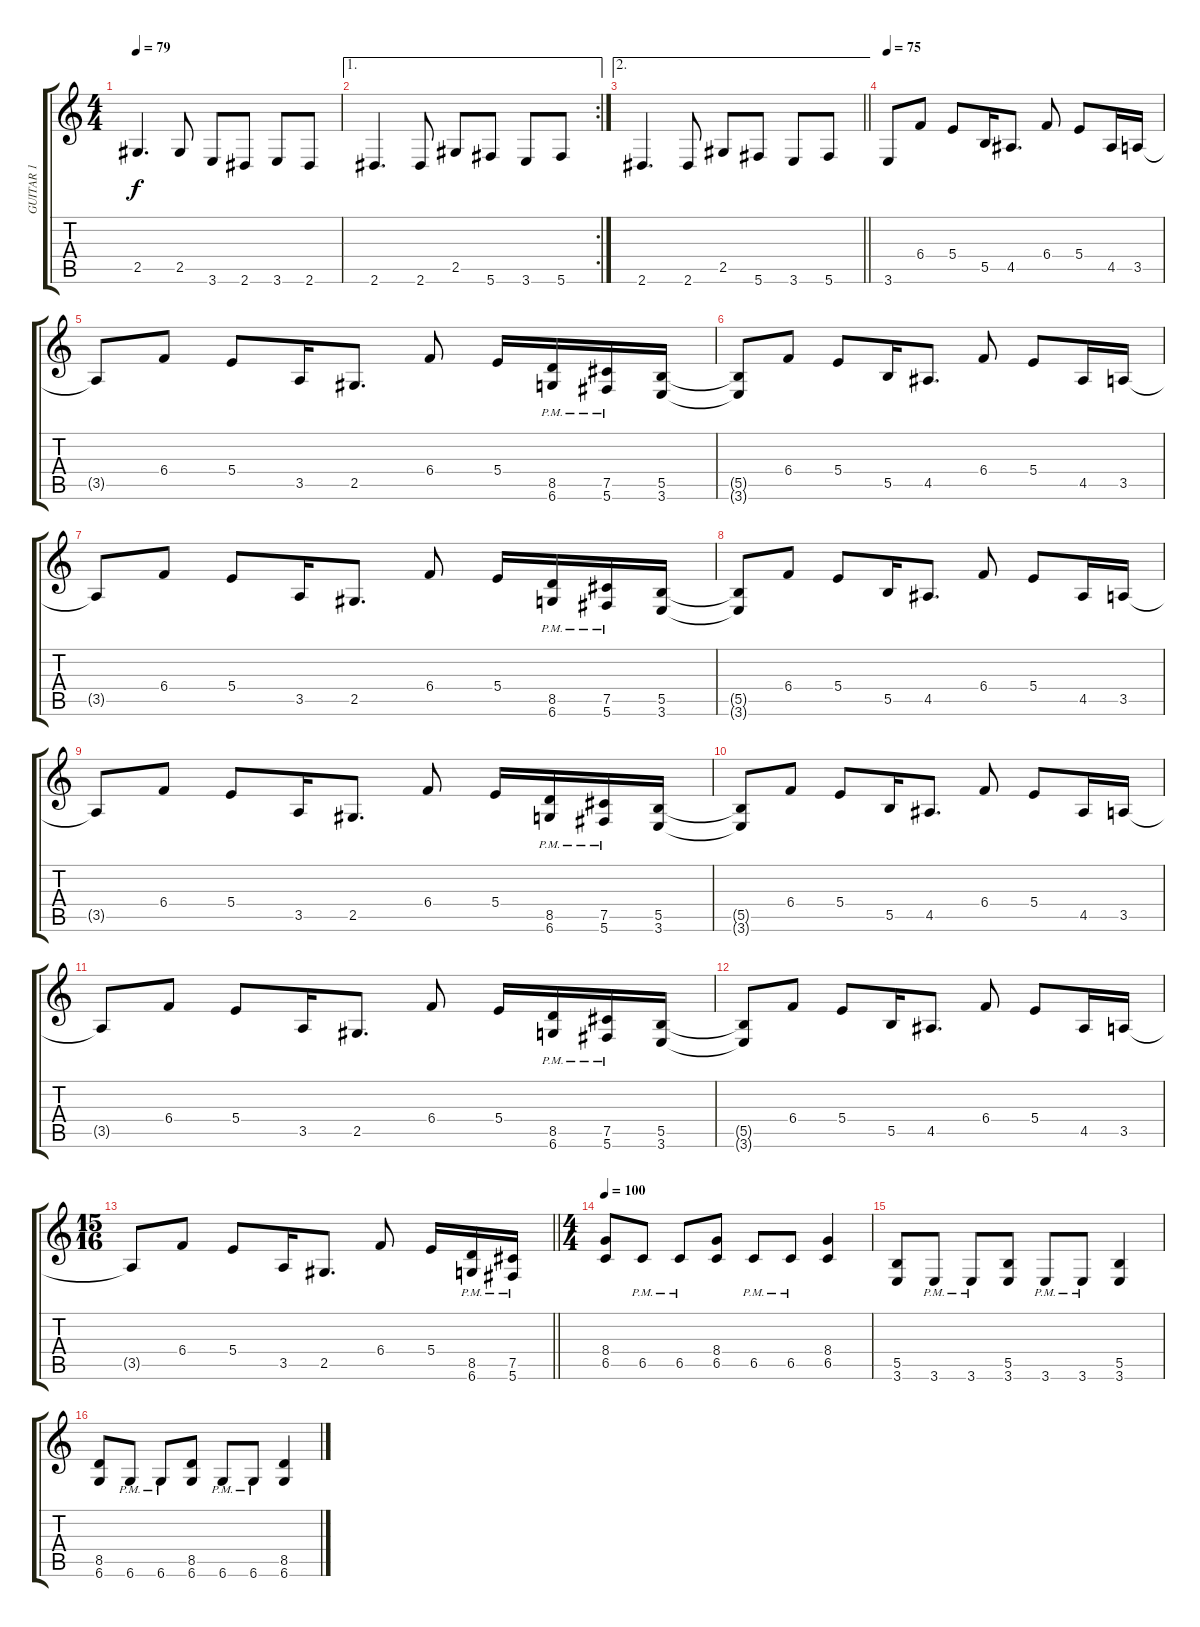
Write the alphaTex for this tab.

\track ("GUITAR 1" "GUITAR 1") {instrument overdrivenguitar}
\staff {score tabs}
\tuning (Db4 Ab3 E3 B2 Gb2 Db2) {hide}
\ts (4 4)
\tempo 79
\clef g2
\ks c
2.5.4{d dy f} 2.5.8 3.6.8 2.6.8 3.6.8 2.6.8 |
\ae 1
\rc 2
2.6.4{d} 2.6.8 2.5.8 5.6.8 3.6.8 5.6.8 |
\ae 2
\barLineRight lightlight
2.6.4{d} 2.6.8 2.5.8 5.6.8 3.6.8 5.6.8 |
\tempo 75
3.6.8 6.4.8 5.4.8 5.5.16 4.5.8{d} 6.4.8 5.4.8 4.5.16 3.5.16 |
3.5{t}.8 6.4.8 5.4.8 3.5.16 2.5.8{d} 6.4.8 5.4.16 (8.5{pm} 6.6{pm}).16 (7.5{pm} 5.6{pm}).16 (5.5 3.6).16 |
(5.5{t} 3.6{t}).8 6.4.8 5.4.8 5.5.16 4.5.8{d} 6.4.8 5.4.8 4.5.16 3.5.16 |
3.5{t}.8 6.4.8 5.4.8 3.5.16 2.5.8{d} 6.4.8 5.4.16 (8.5{pm} 6.6{pm}).16 (7.5{pm} 5.6{pm}).16 (5.5 3.6).16 |
(5.5{t} 3.6{t}).8 6.4.8 5.4.8 5.5.16 4.5.8{d} 6.4.8 5.4.8 4.5.16 3.5.16 |
3.5{t}.8 6.4.8 5.4.8 3.5.16 2.5.8{d} 6.4.8 5.4.16 (8.5{pm} 6.6{pm}).16 (7.5{pm} 5.6{pm}).16 (5.5 3.6).16 |
(5.5{t} 3.6{t}).8 6.4.8 5.4.8 5.5.16 4.5.8{d} 6.4.8 5.4.8 4.5.16 3.5.16 |
3.5{t}.8 6.4.8 5.4.8 3.5.16 2.5.8{d} 6.4.8 5.4.16 (8.5{pm} 6.6{pm}).16 (7.5{pm} 5.6{pm}).16 (5.5 3.6).16 |
(5.5{t} 3.6{t}).8 6.4.8 5.4.8 5.5.16 4.5.8{d} 6.4.8 5.4.8 4.5.16 3.5.16 |
\ts (15 16)
\barLineRight lightlight
3.5{t}.8 6.4.8 5.4.8 3.5.16 2.5.8{d} 6.4.8 5.4.16 (8.5{pm} 6.6{pm}).16 (7.5{pm} 5.6{pm}).16 |
\ts (4 4)
\tempo 100
(8.4 6.5).8 6.5{pm}.8 6.5{pm}.8 (8.4 6.5).8 6.5{pm}.8 6.5{pm}.8 (8.4 6.5).4 |
(5.5 3.6).8 3.6{pm}.8 3.6{pm}.8 (5.5 3.6).8 3.6{pm}.8 3.6{pm}.8 (5.5 3.6).4 |
(8.5 6.6).8 6.6{pm}.8 6.6{pm}.8 (8.5 6.6).8 6.6{pm}.8 6.6{pm}.8 (8.5 6.6).4
